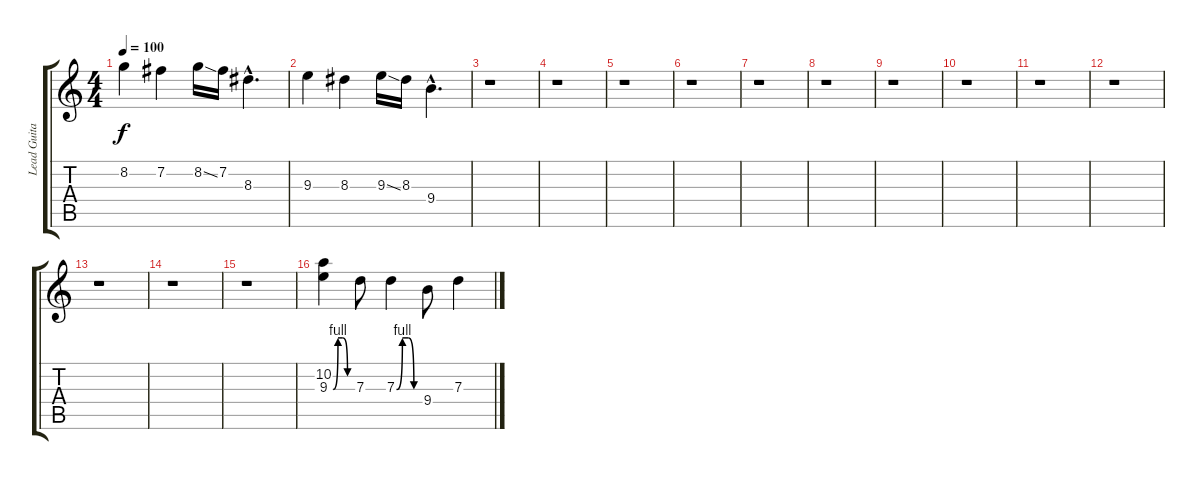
\track ("Lead Guitar" "Lead Guita") {instrument electricguitarclean}
\staff {score tabs}
\tuning (E4 B3 G3 D3 A2 E2) {hide}
\ts (4 4)
\tempo 100
\clef g2
\ks c
8.2.4{dy f} 7.2.4 8.2{ss}.16 7.2.16 8.3{hac}.4{d} |
9.3.4 8.3.4 9.3{ss}.16 8.3.16 9.4{hac}.4{d} |
r.1 |
r.1 |
r.1 |
r.1 |
r.1 |
r.1 |
r.1 |
r.1 |
r.1 |
r.1 |
r.1 |
r.1 |
r.1 |
(10.2 9.3{be (custom 0 0 15 4 30 4 45 0 60 0)}).4{volume 15 instrument overdrivenguitar} 7.3.8 7.3{be (custom 0 0 15 4 30 4 45 0 60 0)}.4 9.4.8 7.3.4
